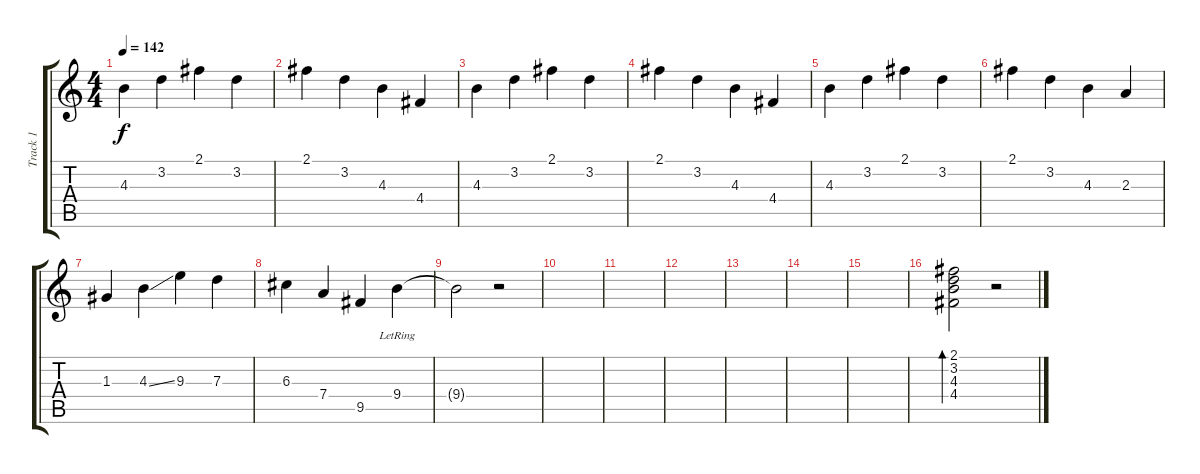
\track ("Track 1" "Track 1") {instrument electricguitarclean}
\staff {score tabs}
\tuning (E4 B3 G3 D3 A2 E2) {hide}
\ts (4 4)
\tempo 142
\clef g2
\ks c
4.3.4{dy f} 3.2.4 2.1.4 3.2.4 |
2.1.4 3.2.4 4.3.4 4.4.4 |
4.3.4 3.2.4 2.1.4 3.2.4 |
2.1.4 3.2.4 4.3.4 4.4.4 |
4.3.4 3.2.4 2.1.4 3.2.4 |
2.1.4 3.2.4 4.3.4 2.3.4 |
1.3.4 4.3{ss}.4 9.3.4 7.3.4 |
6.3.4 7.4.4 9.5.4 9.4{lr}.4 |
9.4{t}.2 r.2 |
|
|
|
|
|
|
(2.1 3.2 4.3 4.4).2{bd 120} r.2
